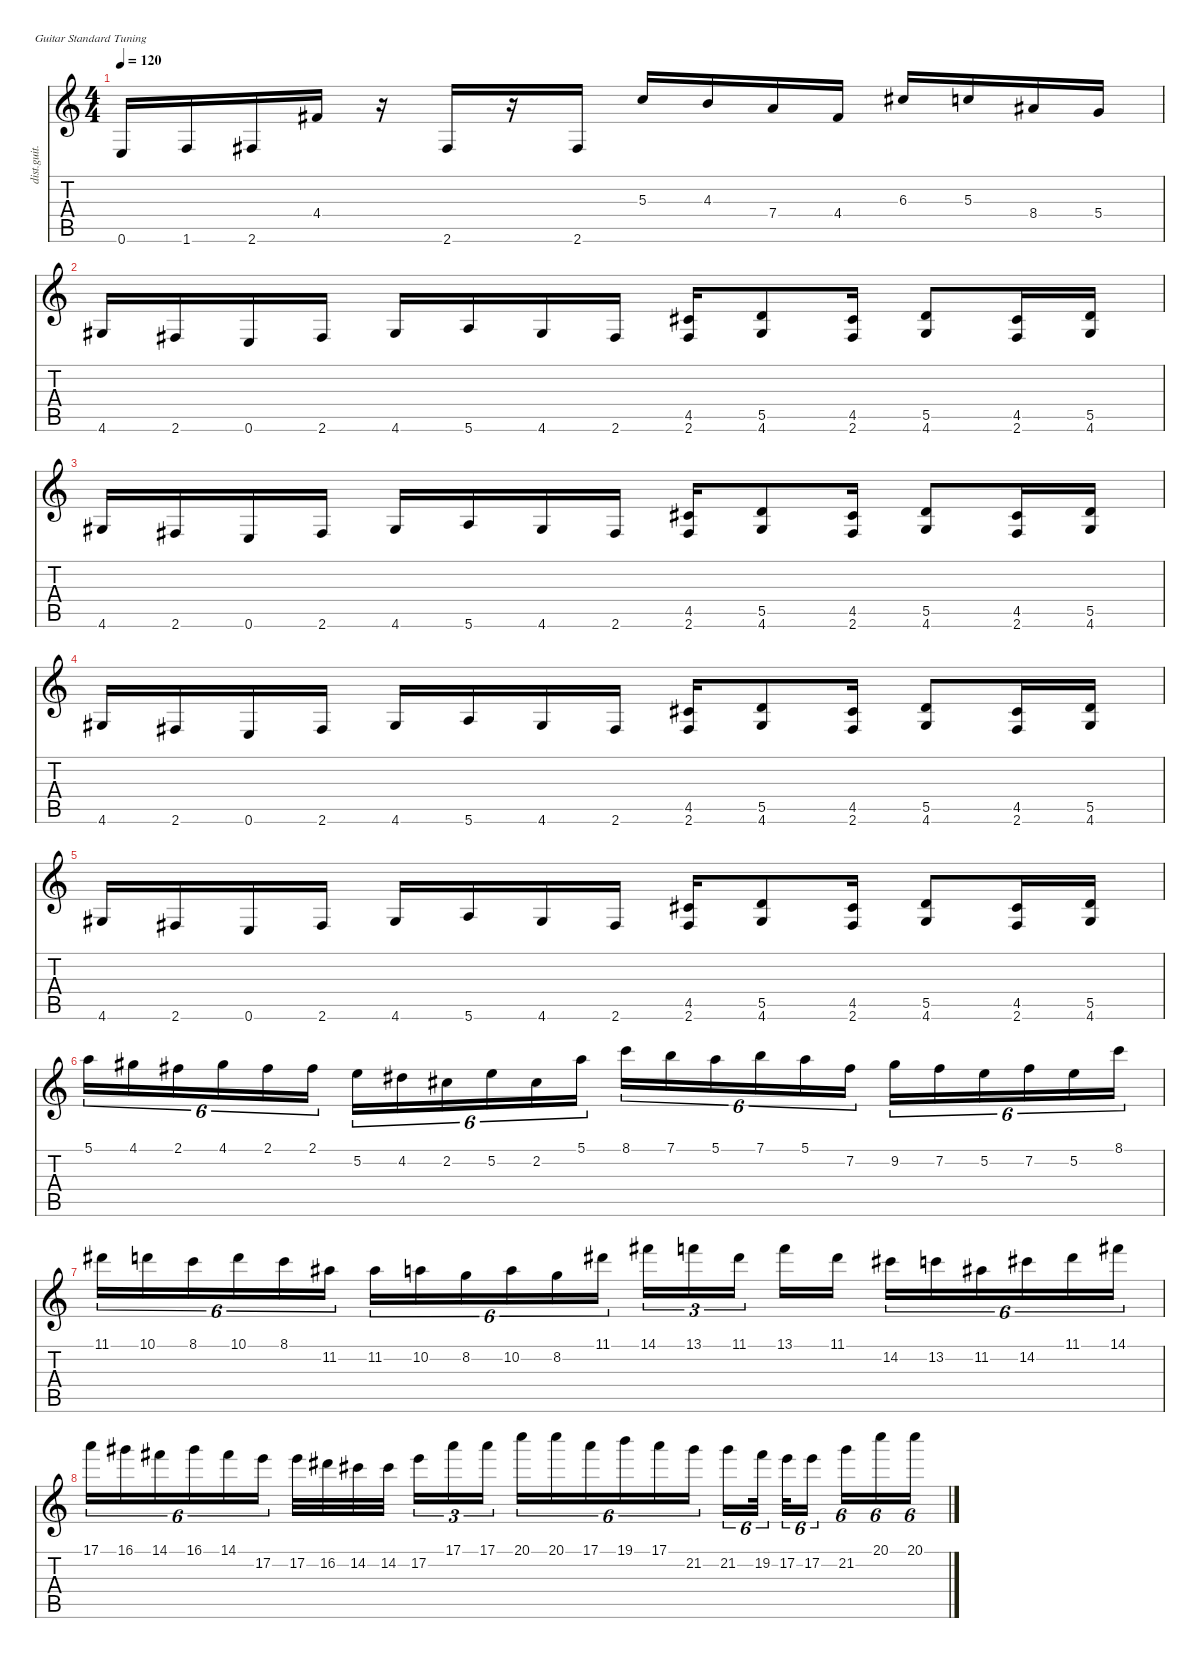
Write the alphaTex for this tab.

\defaultSystemsLayout 4
\hideDynamics
\bracketExtendMode nobrackets
\otherSystemsTrackNameOrientation horizontal
\track ("Mustaine" "dist.guit.") {defaultSystemsLayout 8 instrument distortionguitar}
\staff {score tabs}
\tuning (E4 B3 G3 D3 A2 E2)
\ts (4 4)
\tempo 120
\clef g2
\ks c
0.6.16{dy f beam Up} 1.6.16{beam Up} 2.6{acc #}.16{beam Up} 4.4{acc #}.16{beam Up} r.16{beam Up} 2.6{acc #}.16{beam Up} r.16{beam Up} 2.6{acc #}.16{beam Up} 5.3.16{beam Up} 4.3.16{beam Up} 7.4.16{beam Up} 4.4{acc #}.16{beam Up} 6.3{acc #}.16{beam Up} 5.3.16{beam Up} 8.4{acc #}.16{beam Up} 5.4.16{beam Up} |
4.6{acc #}.16{beam Up} 2.6{acc #}.16{beam Up} 0.6.16{beam Up} 2.6{acc #}.16{beam Up} 4.6{acc #}.16{beam Up} 5.6.16{beam Up} 4.6{acc #}.16{beam Up} 2.6{acc #}.16{beam Up} (4.5{acc #} 2.6{acc #}).16{beam Up} (5.5 4.6{acc #}).8{beam Up} (4.5{acc #} 2.6{acc #}).16{beam Up} (5.5 4.6{acc #}).8{beam Up} (4.5{acc #} 2.6{acc #}).16{beam Up} (5.5 4.6{acc #}).16{beam Up} |
4.6{acc #}.16{beam Up} 2.6{acc #}.16{beam Up} 0.6.16{beam Up} 2.6{acc #}.16{beam Up} 4.6{acc #}.16{beam Up} 5.6.16{beam Up} 4.6{acc #}.16{beam Up} 2.6{acc #}.16{beam Up} (4.5{acc #} 2.6{acc #}).16{beam Up} (5.5 4.6{acc #}).8{beam Up} (4.5{acc #} 2.6{acc #}).16{beam Up} (5.5 4.6{acc #}).8{beam Up} (4.5{acc #} 2.6{acc #}).16{beam Up} (5.5 4.6{acc #}).16{beam Up} |
4.6{acc #}.16{beam Up} 2.6{acc #}.16{beam Up} 0.6.16{beam Up} 2.6{acc #}.16{beam Up} 4.6{acc #}.16{beam Up} 5.6.16{beam Up} 4.6{acc #}.16{beam Up} 2.6{acc #}.16{beam Up} (4.5{acc #} 2.6{acc #}).16{beam Up} (5.5 4.6{acc #}).8{beam Up} (4.5{acc #} 2.6{acc #}).16{beam Up} (5.5 4.6{acc #}).8{beam Up} (4.5{acc #} 2.6{acc #}).16{beam Up} (5.5 4.6{acc #}).16{beam Up} |
4.6{acc #}.16{beam Up} 2.6{acc #}.16{beam Up} 0.6.16{beam Up} 2.6{acc #}.16{beam Up} 4.6{acc #}.16{beam Up} 5.6.16{beam Up} 4.6{acc #}.16{beam Up} 2.6{acc #}.16{beam Up} (4.5{acc #} 2.6{acc #}).16{beam Up} (5.5 4.6{acc #}).8{beam Up} (4.5{acc #} 2.6{acc #}).16{beam Up} (5.5 4.6{acc #}).8{beam Up} (4.5{acc #} 2.6{acc #}).16{beam Up} (5.5 4.6{acc #}).16{beam Up} |
5.1.16{tu (6 4) beam Down} 4.1{acc #}.16{tu (6 4) beam Down} 2.1{acc #}.16{tu (6 4) beam Down} 4.1{acc #}.16{tu (6 4) beam Down} 2.1{acc #}.16{tu (6 4) beam Down} 2.1{acc #}.16{tu (6 4) beam Down} 5.2.16{tu (6 4) beam Down} 4.2{acc #}.16{tu (6 4) beam Down} 2.2{acc #}.16{tu (6 4) beam Down} 5.2.16{tu (6 4) beam Down} 2.2{acc #}.16{tu (6 4) beam Down} 5.1.16{tu (6 4) beam Down} 8.1.16{tu (6 4) beam Down} 7.1.16{tu (6 4) beam Down} 5.1.16{tu (6 4) beam Down} 7.1.16{tu (6 4) beam Down} 5.1.16{tu (6 4) beam Down} 7.2{acc #}.16{tu (6 4) beam Down} 9.2{acc #}.16{tu (6 4) beam Down} 7.2{acc #}.16{tu (6 4) beam Down} 5.2.16{tu (6 4) beam Down} 7.2{acc #}.16{tu (6 4) beam Down} 5.2.16{tu (6 4) beam Down} 8.1.16{tu (6 4) beam Down} |
11.1{acc #}.16{tu (6 4) beam Down} 10.1.16{tu (6 4) beam Down} 8.1.16{tu (6 4) beam Down} 10.1.16{tu (6 4) beam Down} 8.1.16{tu (6 4) beam Down} 11.2{acc #}.16{tu (6 4) beam Down} 11.2{acc #}.16{tu (6 4) beam Down} 10.2.16{tu (6 4) beam Down} 8.2.16{tu (6 4) beam Down} 10.2.16{tu (6 4) beam Down} 8.2.16{tu (6 4) beam Down} 11.1{acc #}.16{tu (6 4) beam Down} 14.1{acc #}.16{tu (3 2) beam Down} 13.1.16{tu (3 2) beam Down} 11.1{acc #}.16{tu (3 2) beam Down} 13.1.16{beam Down} 11.1{acc #}.16{beam Down} 14.2{acc #}.16{tu (6 4) beam Down} 13.2.16{tu (6 4) beam Down} 11.2{acc #}.16{tu (6 4) beam Down} 14.2{acc #}.16{tu (6 4) beam Down} 11.1{acc #}.16{tu (6 4) beam Down} 14.1{acc #}.16{tu (6 4) beam Down} |
17.1.16{tu (6 4) beam Down} 16.1{acc #}.16{tu (6 4) beam Down} 14.1{acc #}.16{tu (6 4) beam Down} 16.1{acc #}.16{tu (6 4) beam Down} 14.1{acc #}.16{tu (6 4) beam Down} 17.2.16{tu (6 4) beam Down} 17.2.32{beam Down} 16.2{acc #}.32{beam Down} 14.2{acc #}.32{beam Down} 14.2{acc #}.32{beam Down} 17.2.16{tu (3 2) beam Down} 17.1.16{tu (3 2) beam Down} 17.1.16{tu (3 2) beam Down} 20.1.16{tu (6 4) beam Down} 20.1.16{tu (6 4) beam Down} 17.1.16{tu (6 4) beam Down} 19.1.16{tu (6 4) beam Down} 17.1.16{tu (6 4) beam Down} 21.2{acc #}.16{tu (6 4) beam Down} 21.2{acc #}.16{tu (6 4) beam Down} 19.2{acc #}.32{tu (6 4) beam Down} 17.2.32{tu (6 4) beam Down} 17.2.16{tu (6 4) beam Down} 21.2{acc #}.16{tu (6 4) beam Down} 20.1.16{tu (6 4) beam Down} 20.1.16{tu (6 4) beam Down}
